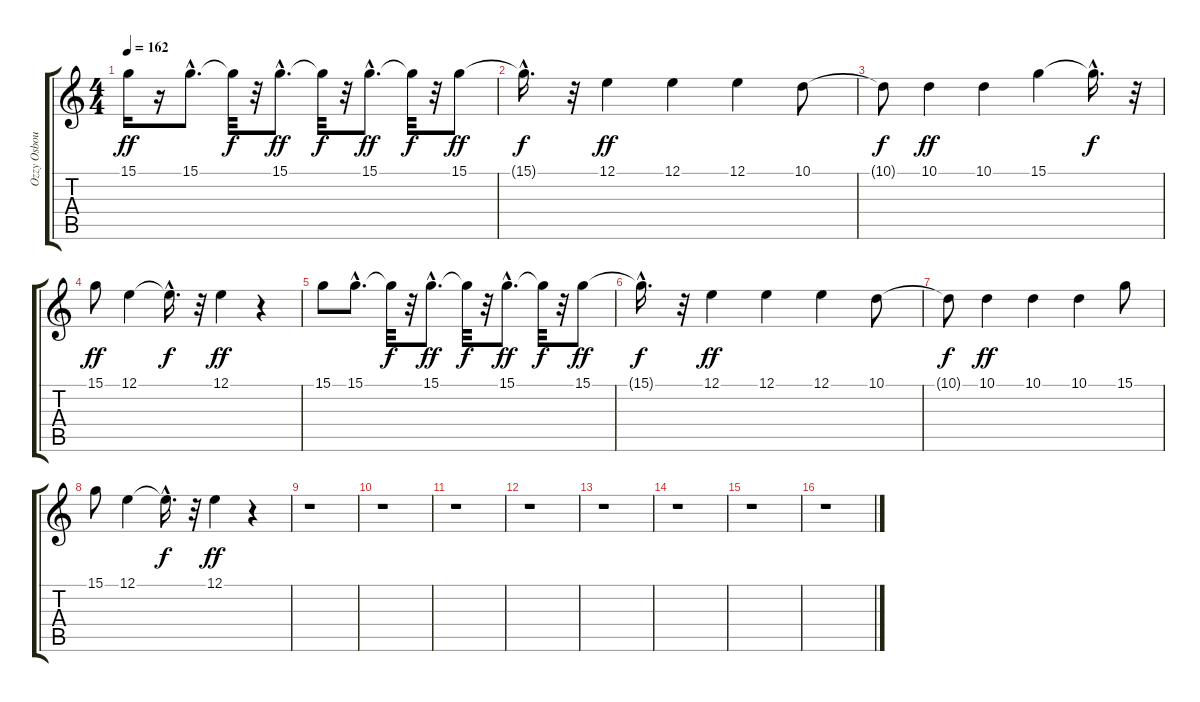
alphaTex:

\track ("Ozzy Osbourne" "Ozzy Osbou") {instrument choiraahs}
\staff {score tabs}
\tuning (E4 B3 G3 D3 A2 E2) {hide}
\ts (4 4)
\tempo 162
\clef g2
\ks c
15.1.16{dy ff} r.16 15.1{hac}.8{d} 15.1{t}.32{dy f} r.32 15.1{hac}.8{d dy ff} 15.1{t}.32{dy f} r.32 15.1{hac}.8{d dy ff} 15.1{t}.32{dy f} r.32 15.1.8{dy ff} |
15.1{hac t}.16{d dy f} r.32 12.1.4{dy ff} 12.1.4 12.1.4 10.1.8 |
10.1{t}.8{dy f} 10.1.4{dy ff} 10.1.4 15.1.4 15.1{hac t}.16{d dy f} r.32 |
15.1.8{dy ff} 12.1.4 12.1{hac t}.16{d dy f} r.32 12.1.4{dy ff} r.4 |
15.1.8 15.1{hac}.8{d} 15.1{t}.32{dy f} r.32 15.1{hac}.8{d dy ff} 15.1{t}.32{dy f} r.32 15.1{hac}.8{d dy ff} 15.1{t}.32{dy f} r.32 15.1.8{dy ff} |
15.1{hac t}.16{d dy f} r.32 12.1.4{dy ff} 12.1.4 12.1.4 10.1.8 |
10.1{t}.8{dy f} 10.1.4{dy ff} 10.1.4 10.1.4 15.1.8 |
15.1.8 12.1.4 12.1{hac t}.16{d dy f} r.32 12.1.4{dy ff} r.4 |
r.1 |
r.1 |
r.1 |
r.1 |
r.1 |
r.1 |
r.1 |
r.1
